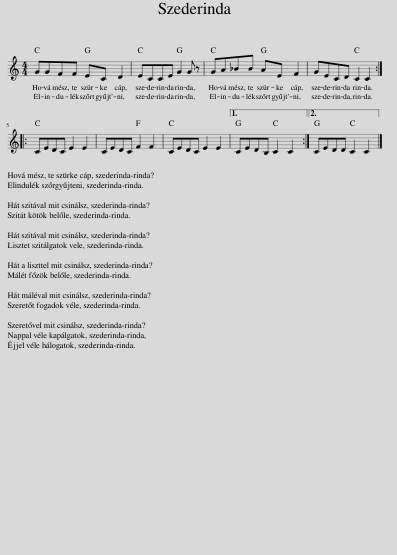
X:1
L:1/8
Q:1/4=110
M:4/4
I:linebreak $
K:C
V:1 treble
V:1
 GGFF EC D2 | ECCE G2 G z | GA_BB AE F2 | GECD C2 C2 ::$ CEDC E2 E2 | %5
 CEDC F2 F2 | CEDC E2 E2 |1 CEDB, C2 C2 :|2 CEDD C2 C2 |] %9
